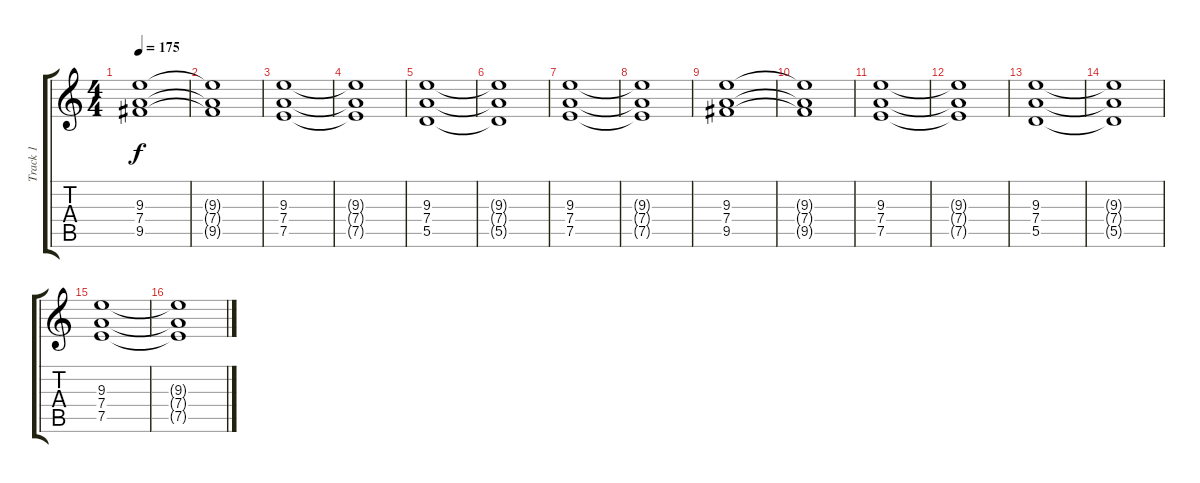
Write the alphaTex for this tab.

\track ("Track 1" "Track 1") {instrument electricguitarclean}
\staff {score tabs}
\tuning (E4 B3 G3 D3 A2 E2) {hide}
\ts (4 4)
\tempo 175
\clef g2
\ks c
(9.3 7.4 9.5).1{dy f} |
(9.3{t} 7.4{t} 9.5{t}).1 |
(9.3 7.4 7.5).1 |
(9.3{t} 7.4{t} 7.5{t}).1 |
(9.3 7.4 5.5).1 |
(9.3{t} 7.4{t} 5.5{t}).1 |
(9.3 7.4 7.5).1 |
(9.3{t} 7.4{t} 7.5{t}).1 |
(9.3 7.4 9.5).1 |
(9.3{t} 7.4{t} 9.5{t}).1 |
(9.3 7.4 7.5).1 |
(9.3{t} 7.4{t} 7.5{t}).1 |
(9.3 7.4 5.5).1 |
(9.3{t} 7.4{t} 5.5{t}).1 |
(9.3 7.4 7.5).1 |
(9.3{t} 7.4{t} 7.5{t}).1
